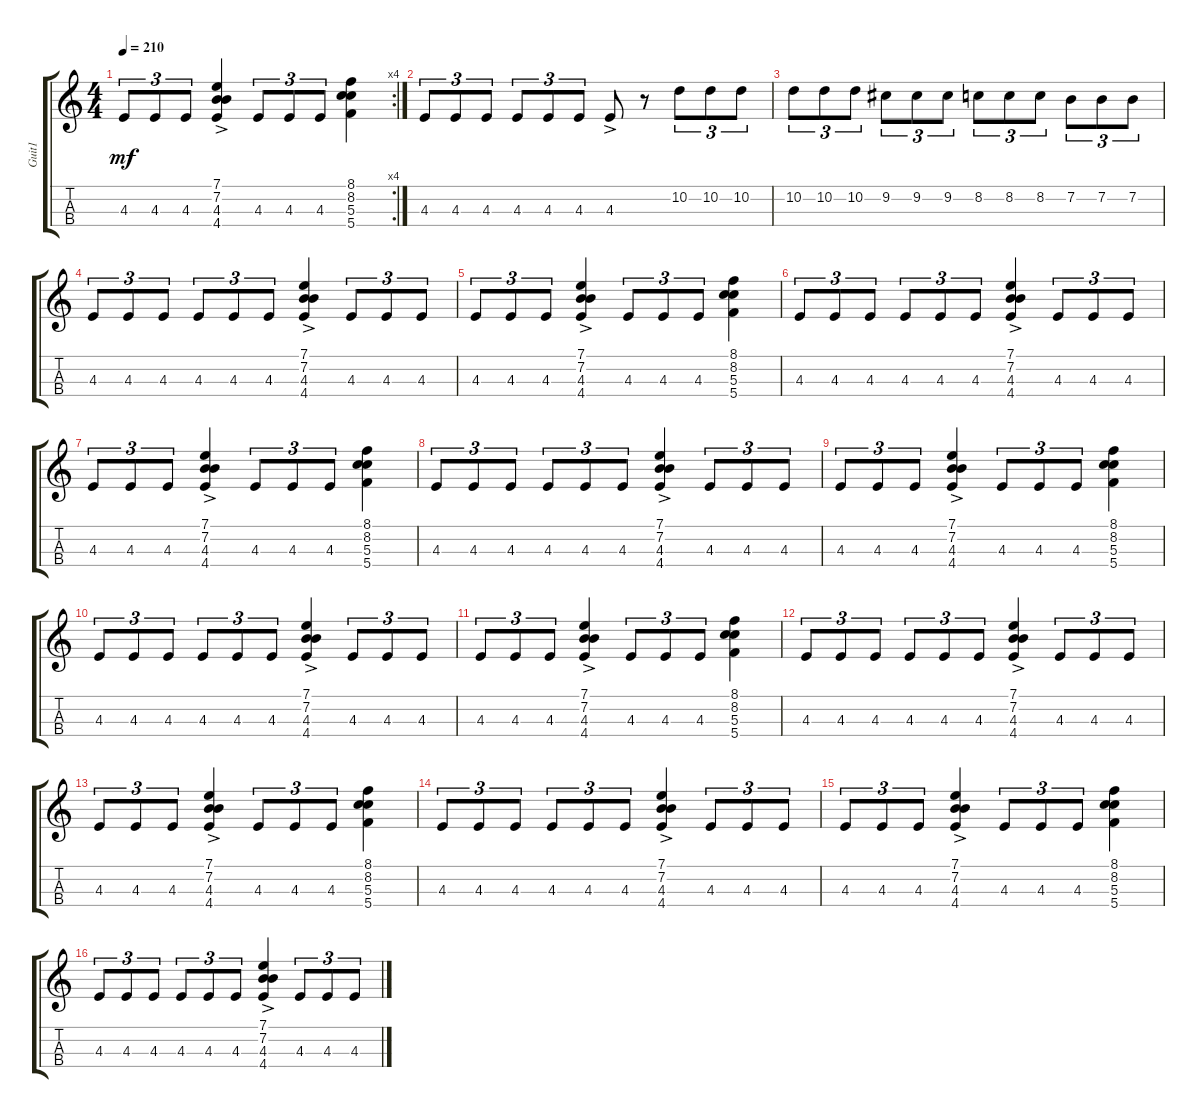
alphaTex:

\track ("Guit1" "Guit1") {instrument shamisen}
\staff {score tabs}
\tuning (A4 E4 C4 G4) {hide}
\rc 4
\ts (4 4)
\tempo 210
\clef g2
\ks c
4.3.8{tu (3 2) dy mf} 4.3.8{tu (3 2)} 4.3.8{tu (3 2)} (7.1{ac} 7.2{ac} 4.3 4.4).4 4.3.8{tu (3 2)} 4.3.8{tu (3 2)} 4.3.8{tu (3 2)} (8.1 8.2 5.3 5.4).4 |
4.3.8{tu (3 2)} 4.3.8{tu (3 2)} 4.3.8{tu (3 2)} 4.3.8{tu (3 2)} 4.3.8{tu (3 2)} 4.3.8{tu (3 2)} 4.3{ac}.8 r.8 10.2.8{tu (3 2)} 10.2.8{tu (3 2)} 10.2.8{tu (3 2)} |
10.2.8{tu (3 2)} 10.2.8{tu (3 2)} 10.2.8{tu (3 2)} 9.2.8{tu (3 2)} 9.2.8{tu (3 2)} 9.2.8{tu (3 2)} 8.2.8{tu (3 2)} 8.2.8{tu (3 2)} 8.2.8{tu (3 2)} 7.2.8{tu (3 2)} 7.2.8{tu (3 2)} 7.2.8{tu (3 2)} |
4.3.8{tu (3 2)} 4.3.8{tu (3 2)} 4.3.8{tu (3 2)} 4.3.8{tu (3 2)} 4.3.8{tu (3 2)} 4.3.8{tu (3 2)} (7.1{ac} 7.2{ac} 4.3 4.4).4 4.3.8{tu (3 2)} 4.3.8{tu (3 2)} 4.3.8{tu (3 2)} |
4.3.8{tu (3 2)} 4.3.8{tu (3 2)} 4.3.8{tu (3 2)} (7.1{ac} 7.2{ac} 4.3 4.4).4 4.3.8{tu (3 2)} 4.3.8{tu (3 2)} 4.3.8{tu (3 2)} (8.1 8.2 5.3 5.4).4 |
4.3.8{tu (3 2)} 4.3.8{tu (3 2)} 4.3.8{tu (3 2)} 4.3.8{tu (3 2)} 4.3.8{tu (3 2)} 4.3.8{tu (3 2)} (7.1{ac} 7.2{ac} 4.3 4.4).4 4.3.8{tu (3 2)} 4.3.8{tu (3 2)} 4.3.8{tu (3 2)} |
4.3.8{tu (3 2)} 4.3.8{tu (3 2)} 4.3.8{tu (3 2)} (7.1{ac} 7.2{ac} 4.3 4.4).4 4.3.8{tu (3 2)} 4.3.8{tu (3 2)} 4.3.8{tu (3 2)} (8.1 8.2 5.3 5.4).4 |
4.3.8{tu (3 2)} 4.3.8{tu (3 2)} 4.3.8{tu (3 2)} 4.3.8{tu (3 2)} 4.3.8{tu (3 2)} 4.3.8{tu (3 2)} (7.1{ac} 7.2{ac} 4.3 4.4).4 4.3.8{tu (3 2)} 4.3.8{tu (3 2)} 4.3.8{tu (3 2)} |
4.3.8{tu (3 2)} 4.3.8{tu (3 2)} 4.3.8{tu (3 2)} (7.1{ac} 7.2{ac} 4.3 4.4).4 4.3.8{tu (3 2)} 4.3.8{tu (3 2)} 4.3.8{tu (3 2)} (8.1 8.2 5.3 5.4).4 |
4.3.8{tu (3 2)} 4.3.8{tu (3 2)} 4.3.8{tu (3 2)} 4.3.8{tu (3 2)} 4.3.8{tu (3 2)} 4.3.8{tu (3 2)} (7.1{ac} 7.2{ac} 4.3 4.4).4 4.3.8{tu (3 2)} 4.3.8{tu (3 2)} 4.3.8{tu (3 2)} |
4.3.8{tu (3 2)} 4.3.8{tu (3 2)} 4.3.8{tu (3 2)} (7.1{ac} 7.2{ac} 4.3 4.4).4 4.3.8{tu (3 2)} 4.3.8{tu (3 2)} 4.3.8{tu (3 2)} (8.1 8.2 5.3 5.4).4 |
4.3.8{tu (3 2)} 4.3.8{tu (3 2)} 4.3.8{tu (3 2)} 4.3.8{tu (3 2)} 4.3.8{tu (3 2)} 4.3.8{tu (3 2)} (7.1{ac} 7.2{ac} 4.3 4.4).4 4.3.8{tu (3 2)} 4.3.8{tu (3 2)} 4.3.8{tu (3 2)} |
4.3.8{tu (3 2)} 4.3.8{tu (3 2)} 4.3.8{tu (3 2)} (7.1{ac} 7.2{ac} 4.3 4.4).4 4.3.8{tu (3 2)} 4.3.8{tu (3 2)} 4.3.8{tu (3 2)} (8.1 8.2 5.3 5.4).4 |
4.3.8{tu (3 2)} 4.3.8{tu (3 2)} 4.3.8{tu (3 2)} 4.3.8{tu (3 2)} 4.3.8{tu (3 2)} 4.3.8{tu (3 2)} (7.1{ac} 7.2{ac} 4.3 4.4).4 4.3.8{tu (3 2)} 4.3.8{tu (3 2)} 4.3.8{tu (3 2)} |
4.3.8{tu (3 2)} 4.3.8{tu (3 2)} 4.3.8{tu (3 2)} (7.1{ac} 7.2{ac} 4.3 4.4).4 4.3.8{tu (3 2)} 4.3.8{tu (3 2)} 4.3.8{tu (3 2)} (8.1 8.2 5.3 5.4).4 |
4.3.8{tu (3 2)} 4.3.8{tu (3 2)} 4.3.8{tu (3 2)} 4.3.8{tu (3 2)} 4.3.8{tu (3 2)} 4.3.8{tu (3 2)} (7.1{ac} 7.2{ac} 4.3 4.4).4 4.3.8{tu (3 2)} 4.3.8{tu (3 2)} 4.3.8{tu (3 2)}
